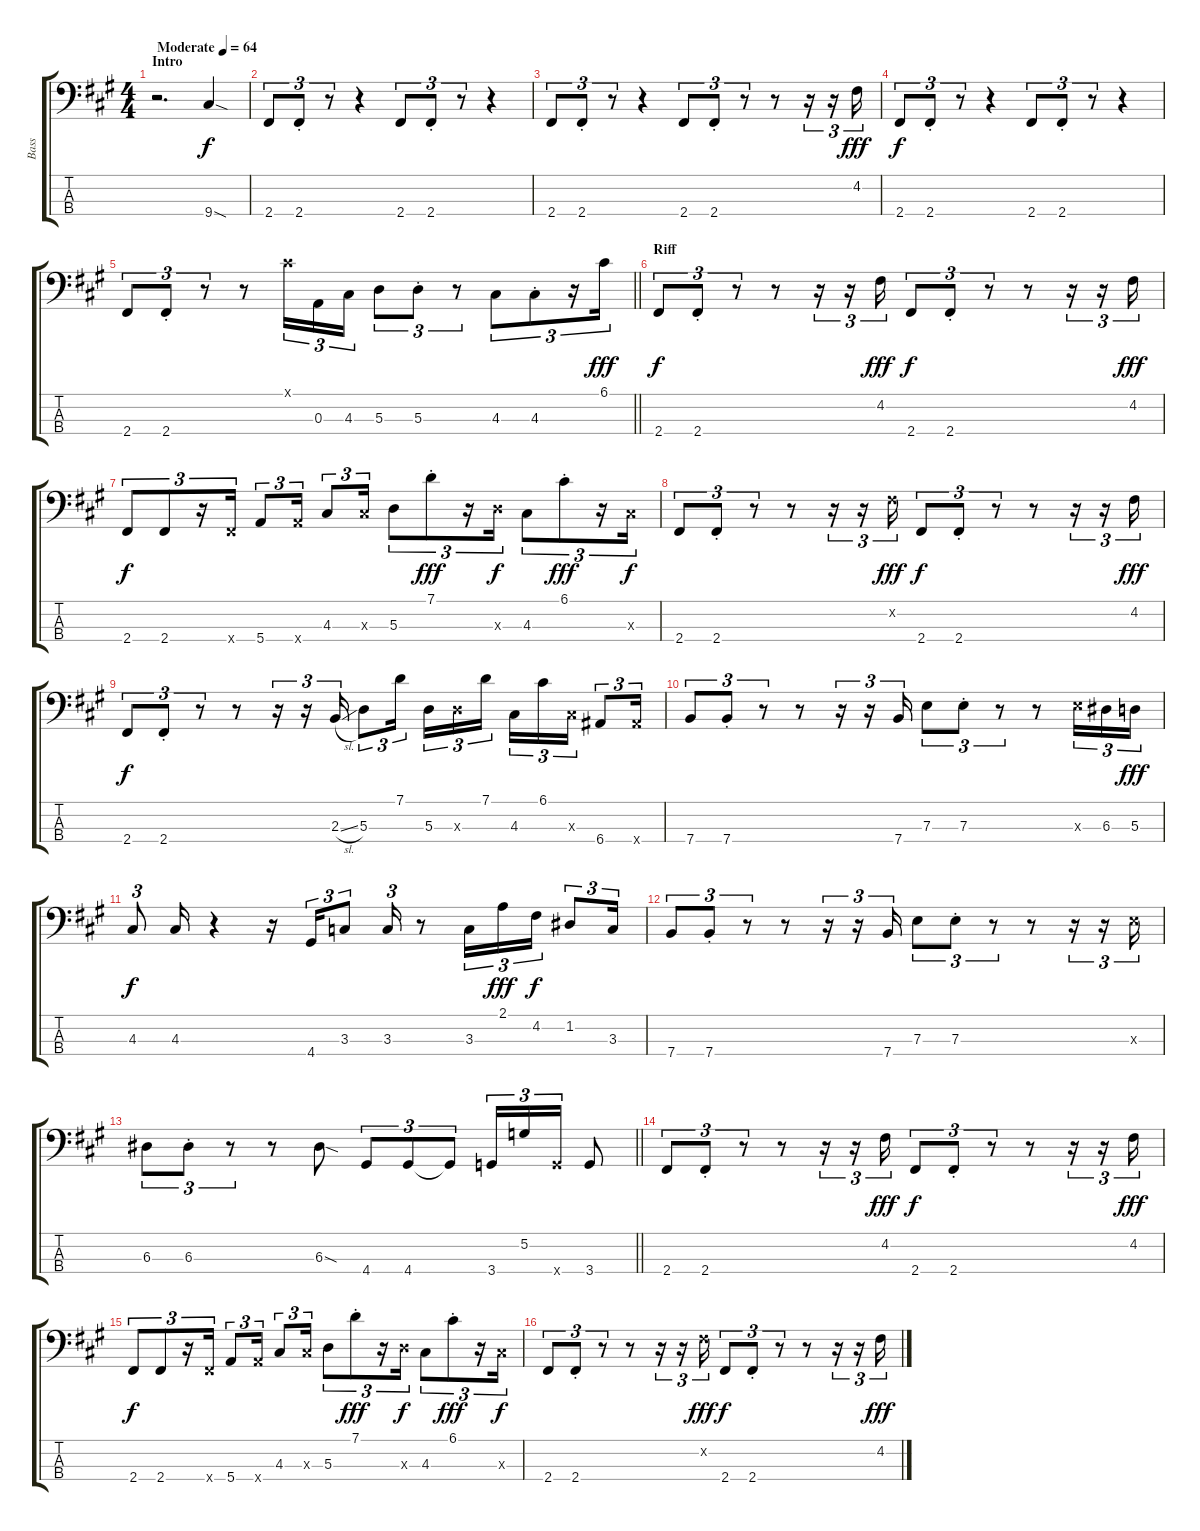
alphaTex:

\track ("Bass" "Bass") {instrument slapbass1}
\staff {score tabs}
\tuning (G2 D2 A1 E1) {hide}
\ts (4 4)
\section ("" "Intro")
\tempo (64 "Moderate")
\clef f4
\ks f#minor
r.2{d dy f instrument slapbass1} 9.4{sod}.4 |
2.4.8{tu (3 2)} 2.4{st}.8{tu (3 2)} r.8{tu (3 2)} r.4 2.4.8{tu (3 2)} 2.4{st}.8{tu (3 2)} r.8{tu (3 2)} r.4 |
2.4.8{tu (3 2)} 2.4{st}.8{tu (3 2)} r.8{tu (3 2)} r.4 2.4.8{tu (3 2)} 2.4{st}.8{tu (3 2)} r.8{tu (3 2)} r.8 r.16{tu (3 2)} r.16{tu (3 2)} 4.2.16{tu (3 2) dy fff} |
2.4.8{tu (3 2) dy f} 2.4{st}.8{tu (3 2)} r.8{tu (3 2)} r.4 2.4.8{tu (3 2)} 2.4{st}.8{tu (3 2)} r.8{tu (3 2)} r.4 |
\barLineRight lightlight
2.4.8{tu (3 2)} 2.4{st}.8{tu (3 2)} r.8{tu (3 2)} r.8 6.1{x}.16{tu (3 2)} 0.3.16{tu (3 2)} 4.3.16{tu (3 2)} 5.3.8{tu (3 2)} 5.3{st}.8{tu (3 2)} r.8{tu (3 2)} 4.3.8{tu (3 2)} 4.3{st}.8{tu (3 2)} r.16{tu (3 2)} 6.1.16{tu (3 2) dy fff} |
\section ("" "Riff")
2.4.8{tu (3 2) dy f} 2.4{st}.8{tu (3 2)} r.8{tu (3 2)} r.8 r.16{tu (3 2)} r.16{tu (3 2)} 4.2.16{tu (3 2) dy fff} 2.4.8{tu (3 2) dy f} 2.4{st}.8{tu (3 2)} r.8{tu (3 2)} r.8 r.16{tu (3 2)} r.16{tu (3 2)} 4.2.16{tu (3 2) dy fff} |
2.4.8{tu (3 2) dy f} 2.4.8{tu (3 2)} r.16{tu (3 2)} 2.4{x}.16{tu (3 2)} 5.4.8{tu (3 2)} 5.4{x}.16{tu (3 2)} 4.3.8{tu (3 2)} 4.3{x}.16{tu (3 2)} 5.3.8{tu (3 2)} 7.1{st}.8{tu (3 2) dy fff} r.16{tu (3 2)} 5.3{x}.16{tu (3 2) dy f} 4.3.8{tu (3 2)} 6.1{st}.8{tu (3 2) dy fff} r.16{tu (3 2)} 4.3{x}.16{tu (3 2) dy f} |
2.4.8{tu (3 2)} 2.4{st}.8{tu (3 2)} r.8{tu (3 2)} r.8 r.16{tu (3 2)} r.16{tu (3 2)} 4.2{x}.16{tu (3 2) dy fff} 2.4.8{tu (3 2) dy f} 2.4{st}.8{tu (3 2)} r.8{tu (3 2)} r.8 r.16{tu (3 2)} r.16{tu (3 2)} 4.2.16{tu (3 2) dy fff} |
2.4.8{tu (3 2) dy f} 2.4{st}.8{tu (3 2)} r.8{tu (3 2)} r.8 r.16{tu (3 2)} r.16{tu (3 2)} 2.3{sl}.16{tu (3 2)} 5.3.8{tu (3 2)} 7.1.16{tu (3 2) beam splitsecondary} 5.3.16{tu (3 2)} 5.3{x}.16{tu (3 2)} 7.1.16{tu (3 2)} 4.3.16{tu (3 2)} 6.1.16{tu (3 2)} 4.3{x}.16{tu (3 2)} 6.4.8{tu (3 2)} 6.4{x}.16{tu (3 2)} |
7.4.8{tu (3 2)} 7.4{st}.8{tu (3 2)} r.8{tu (3 2)} r.8 r.16{tu (3 2)} r.16{tu (3 2)} 7.4.16{tu (3 2)} 7.3.8{tu (3 2)} 7.3{st}.8{tu (3 2)} r.8{tu (3 2)} r.8 7.3{x}.16{tu (3 2)} 6.3.16{tu (3 2)} 5.3.16{tu (3 2) dy fff} |
4.3.8{tu (3 2) dy f} 4.3.16 r.4 r.16 4.4.16{tu (3 2)} 3.3.8{tu (3 2)} 3.3.16{tu (3 2)} r.8 3.3.16{tu (3 2)} 2.1.16{tu (3 2) dy fff} 4.2.16{tu (3 2) dy f} 1.2.8{tu (3 2)} 3.3.16{tu (3 2)} |
7.4.8{tu (3 2)} 7.4{st}.8{tu (3 2)} r.8{tu (3 2)} r.8 r.16{tu (3 2)} r.16{tu (3 2)} 7.4.16{tu (3 2)} 7.3.8{tu (3 2)} 7.3{st}.8{tu (3 2)} r.8{tu (3 2)} r.8 r.16{tu (3 2)} r.16{tu (3 2)} 7.3{x}.16{tu (3 2)} |
\barLineRight lightlight
6.3.8{tu (3 2)} 6.3{st}.8{tu (3 2)} r.8{tu (3 2)} r.8 6.3{sod}.8 4.4.8{tu (3 2)} 4.4.8{tu (3 2)} 4.4{t}.8{tu (3 2)} 3.4.16{tu (3 2)} 5.2.16{tu (3 2)} 3.4{x}.16{tu (3 2)} 3.4.8 |
2.4.8{tu (3 2)} 2.4{st}.8{tu (3 2)} r.8{tu (3 2)} r.8 r.16{tu (3 2)} r.16{tu (3 2)} 4.2.16{tu (3 2) dy fff} 2.4.8{tu (3 2) dy f} 2.4{st}.8{tu (3 2)} r.8{tu (3 2)} r.8 r.16{tu (3 2)} r.16{tu (3 2)} 4.2.16{tu (3 2) dy fff} |
2.4.8{tu (3 2) dy f} 2.4.8{tu (3 2)} r.16{tu (3 2)} 2.4{x}.16{tu (3 2)} 5.4.8{tu (3 2)} 5.4{x}.16{tu (3 2)} 4.3.8{tu (3 2)} 4.3{x}.16{tu (3 2)} 5.3.8{tu (3 2)} 7.1{st}.8{tu (3 2) dy fff} r.16{tu (3 2)} 5.3{x}.16{tu (3 2) dy f} 4.3.8{tu (3 2)} 6.1{st}.8{tu (3 2) dy fff} r.16{tu (3 2)} 4.3{x}.16{tu (3 2) dy f} |
2.4.8{tu (3 2)} 2.4{st}.8{tu (3 2)} r.8{tu (3 2)} r.8 r.16{tu (3 2)} r.16{tu (3 2)} 4.2{x}.16{tu (3 2) dy fff} 2.4.8{tu (3 2) dy f} 2.4{st}.8{tu (3 2)} r.8{tu (3 2)} r.8 r.16{tu (3 2)} r.16{tu (3 2)} 4.2.16{tu (3 2) dy fff}
